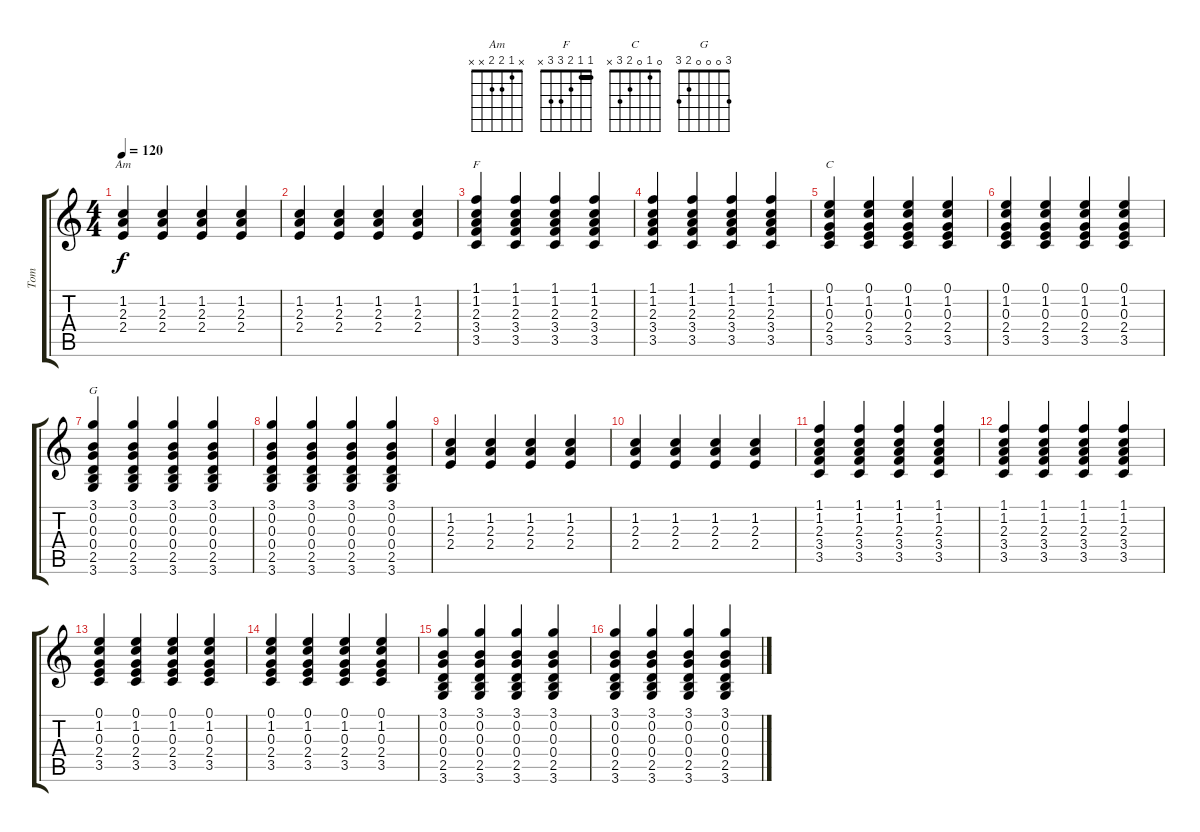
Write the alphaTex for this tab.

\track ("Tom" "Tom") {instrument acousticguitarsteel}
\staff {score tabs}
\tuning (E4 B3 G3 D3 A2 E2) {hide}
\chord ("Am" x 1 2 2 x x)
\chord ("F" 1 1 2 3 3 x) {barre 1}
\chord ("C" 0 1 0 2 3 x)
\chord ("G" 3 0 0 0 2 3)
\ts (4 4)
\tempo 120
\clef g2
\ks c
(1.2 2.3 2.4).4{ch "Am" dy f} (1.2 2.3 2.4).4 (1.2 2.3 2.4).4 (1.2 2.3 2.4).4 |
(1.2 2.3 2.4).4 (1.2 2.3 2.4).4 (1.2 2.3 2.4).4 (1.2 2.3 2.4).4 |
(1.1 1.2 2.3 3.4 3.5).4{ch "F"} (1.1 1.2 2.3 3.4 3.5).4 (1.1 1.2 2.3 3.4 3.5).4 (1.1 1.2 2.3 3.4 3.5).4 |
(1.1 1.2 2.3 3.4 3.5).4 (1.1 1.2 2.3 3.4 3.5).4 (1.1 1.2 2.3 3.4 3.5).4 (1.1 1.2 2.3 3.4 3.5).4 |
(0.1 1.2 0.3 2.4 3.5).4{ch "C"} (0.1 1.2 0.3 2.4 3.5).4 (0.1 1.2 0.3 2.4 3.5).4 (0.1 1.2 0.3 2.4 3.5).4 |
(0.1 1.2 0.3 2.4 3.5).4 (0.1 1.2 0.3 2.4 3.5).4 (0.1 1.2 0.3 2.4 3.5).4 (0.1 1.2 0.3 2.4 3.5).4 |
(3.1 0.2 0.3 0.4 2.5 3.6).4{ch "G"} (3.1 0.2 0.3 0.4 2.5 3.6).4 (3.1 0.2 0.3 0.4 2.5 3.6).4 (3.1 0.2 0.3 0.4 2.5 3.6).4 |
(3.1 0.2 0.3 0.4 2.5 3.6).4 (3.1 0.2 0.3 0.4 2.5 3.6).4 (3.1 0.2 0.3 0.4 2.5 3.6).4 (3.1 0.2 0.3 0.4 2.5 3.6).4 |
(1.2 2.3 2.4).4 (1.2 2.3 2.4).4 (1.2 2.3 2.4).4 (1.2 2.3 2.4).4 |
(1.2 2.3 2.4).4 (1.2 2.3 2.4).4 (1.2 2.3 2.4).4 (1.2 2.3 2.4).4 |
(1.1 1.2 2.3 3.4 3.5).4 (1.1 1.2 2.3 3.4 3.5).4 (1.1 1.2 2.3 3.4 3.5).4 (1.1 1.2 2.3 3.4 3.5).4 |
(1.1 1.2 2.3 3.4 3.5).4 (1.1 1.2 2.3 3.4 3.5).4 (1.1 1.2 2.3 3.4 3.5).4 (1.1 1.2 2.3 3.4 3.5).4 |
(0.1 1.2 0.3 2.4 3.5).4 (0.1 1.2 0.3 2.4 3.5).4 (0.1 1.2 0.3 2.4 3.5).4 (0.1 1.2 0.3 2.4 3.5).4 |
(0.1 1.2 0.3 2.4 3.5).4 (0.1 1.2 0.3 2.4 3.5).4 (0.1 1.2 0.3 2.4 3.5).4 (0.1 1.2 0.3 2.4 3.5).4 |
(3.1 0.2 0.3 0.4 2.5 3.6).4 (3.1 0.2 0.3 0.4 2.5 3.6).4 (3.1 0.2 0.3 0.4 2.5 3.6).4 (3.1 0.2 0.3 0.4 2.5 3.6).4 |
(3.1 0.2 0.3 0.4 2.5 3.6).4 (3.1 0.2 0.3 0.4 2.5 3.6).4 (3.1 0.2 0.3 0.4 2.5 3.6).4 (3.1 0.2 0.3 0.4 2.5 3.6).4
